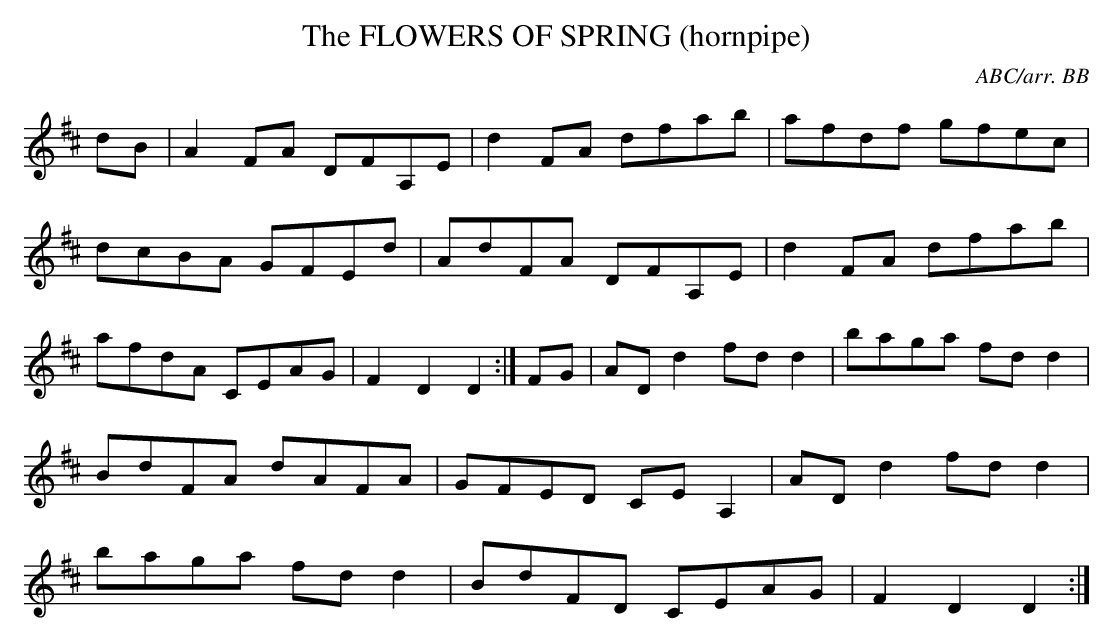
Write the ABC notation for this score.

X:1
T:FLOWERS OF SPRING (hornpipe), The\
C:ABC/arr. BB\
M:C|\
K:D\
dB|A2FA DFA,E|d2 FA dfab|afdf gfec|dcBA GFEd|\
AdFA DFA,E|d2 FA dfab|afdA CEAG|F2 D2 D2 :|\
FG|ADd2 fdd2|baga fdd2|BdFA dAFA|GFED CE A,2|\
ADd2 fdd2|baga fdd2|BdFD CEAG|F2 D2 D2 :|\
\
\
